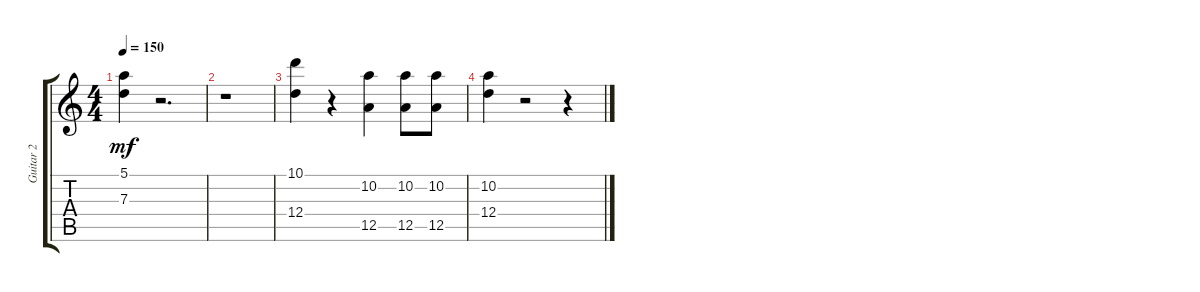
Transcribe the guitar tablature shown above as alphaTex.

\track ("Guitar 2" "Guitar 2") {instrument acousticguitarnylon}
\staff {score tabs}
\tuning (E4 B3 G3 D3 A2 E2) {hide}
\ts (4 4)
\tempo 150
\clef g2
\ks c
(5.1 7.3).4{dy mf} r.2{d} |
r.1 |
(10.1 12.4).4 r.4 (10.2 12.5).4 (10.2 12.5).8 (10.2 12.5).8 |
(10.2 12.4).4 r.2 r.4
